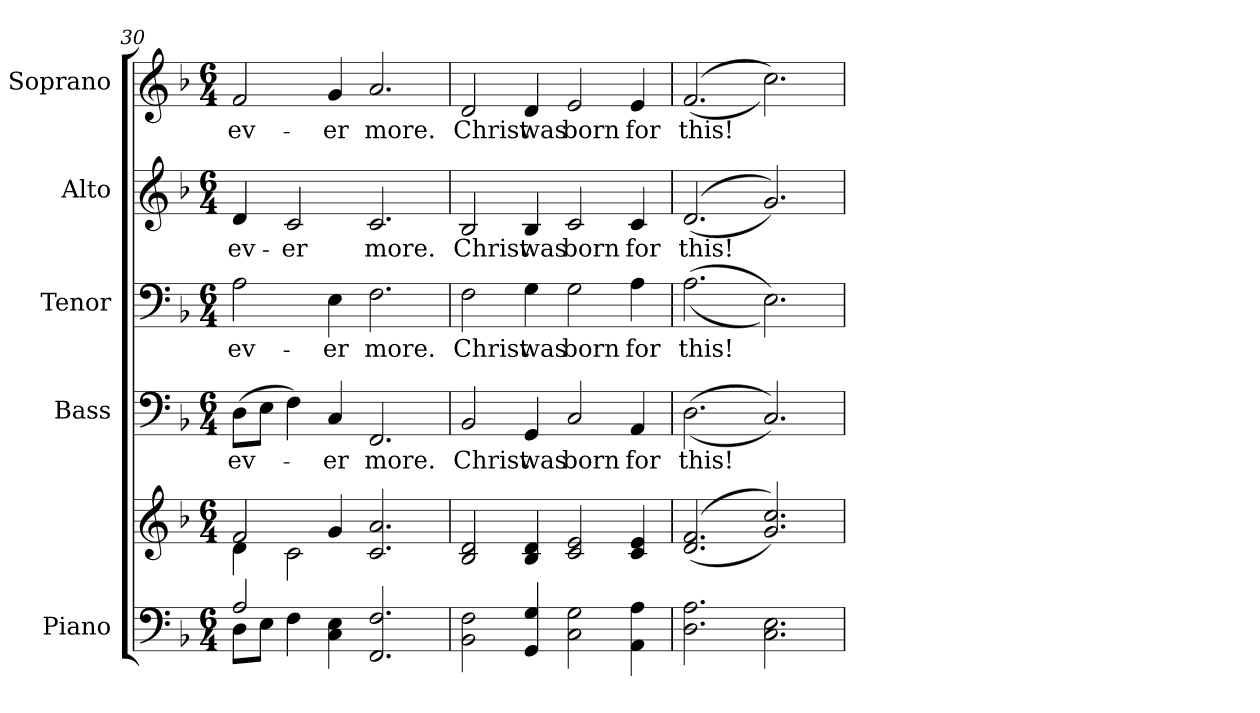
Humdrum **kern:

**kern	**kern	**kern	**text	**kern	**text	**kern	**text	**kern	**text
*part5	*part5	*part4	*part4	*part3	*part3	*part2	*part2	*part1	*part1
*staff6	*staff5	*staff4	*staff4	*staff3	*staff3	*staff2	*staff2	*staff1	*staff1
*I"Piano	*	*I"Bass	*	*I"Tenor	*	*I"Alto	*	*I"Soprano	*
*I'Pno.	*	*I'B.	*	*I'T.	*	*I'A.	*	*I'S.	*
!!LO:PB:g=z
*clefF4	*clefG2	*clefF4	*	*clefF4	*	*clefG2	*	*clefG2	*
*k[b-]	*k[b-]	*k[b-]	*	*k[b-]	*	*k[b-]	*	*k[b-]	*
*F:	*F:	*F:	*	*F:	*	*F:	*	*F:	*
*M6/4	*M6/4	*M6/4	*	*M6/4	*	*M6/4	*	*M6/4	*
=30	=30	=30	=30	=30	=30	=30	=30	=30	=30
*^	*^	*	*	*	*	*	*	*	*
!	!	!	!	!	!LO:LY:b:color=#000000	!	!	!	!	!	!
!	!	!	!	!	!	!	!LO:LY:b:color=#000000	!	!	!	!
!	!	!	!	!	!	!	!	!	!LO:LY:b:color=#000000	!	!
!	!	!	!	!	!	!	!	!	!	!	!LO:LY:b:color=#000000
2Ai/	8Di\L	2fi/	4di\	(8Di\L	ev-	2Ai\	ev-	4di/	ev-	2fi/	ev-
.	8Ei\J	.	.	8Ei\J	.	.	.	.	.	.	.
!	!	!	!	!	!	!	!	!	!LO:LY:b:color=#000000	!	!
.	4Fi\	.	2ci\	4Fi\)	.	.	.	2ci/	er	.	.
!	!	!	!	!	!LO:LY:b:color=#000000	!	!	!	!	!	!
!	!	!	!	!	!	!	!LO:LY:b:color=#000000	!	!	!	!
!	!	!	!	!	!	!	!	!	!	!	!LO:LY:b:color=#000000
4Ci\ 4Ei	4ryy	4gi/	.	4Ci/	-er	4Ei\	-er	.	.	4gi/	-er
!	!	!	!	!	!LO:LY:b:color=#000000	!	!	!	!	!	!
!	!	!	!	!	!	!	!LO:LY:b:color=#000000	!	!	!	!
!	!	!	!	!	!	!	!	!	!LO:LY:b:color=#000000	!	!
!	!	!	!	!	!	!	!	!	!	!	!LO:LY:b:color=#000000
2.FFi/ 2.Fi	2.ryy	2.ci/ 2.ai	2.ryy	2.FFi/	more.	2.Fi\	more.	2.ci/	more.	2.ai/	more.
*v	*v	*	*	*	*	*	*	*	*	*	*
*	*v	*v	*	*	*	*	*	*	*	*
=31	=31	=31	=31	=31	=31	=31	=31	=31	=31
*^	*^	*	*	*	*	*	*	*	*
!	!	!	!	!	!LO:LY:b:color=#000000	!	!	!	!	!	!
*v	*v	*	*	*	*	*	*	*	*	*	*
*	*v	*v	*	*	*	*	*	*	*	*
*^	*^	*	*	*	*	*	*	*	*
!	!	!	!	!	!	!	!LO:LY:b:color=#000000	!	!	!	!
*v	*v	*	*	*	*	*	*	*	*	*	*
*	*v	*v	*	*	*	*	*	*	*	*
*^	*^	*	*	*	*	*	*	*	*
!	!	!	!	!	!	!	!	!	!LO:LY:b:color=#000000	!	!
*v	*v	*	*	*	*	*	*	*	*	*	*
*	*v	*v	*	*	*	*	*	*	*	*
*^	*^	*	*	*	*	*	*	*	*
!	!	!	!	!	!	!	!	!	!	!	!LO:LY:b:color=#000000
*v	*v	*	*	*	*	*	*	*	*	*	*
*	*v	*v	*	*	*	*	*	*	*	*
2BB-i\ 2Fi	2B-i/ 2di	2BB-i/	Christ	2Fi\	Christ	2B-i/	Christ	2di/	Christ
!	!	!	!LO:LY:b:color=#000000	!	!	!	!	!	!
!	!	!	!	!	!LO:LY:b:color=#000000	!	!	!	!
!	!	!	!	!	!	!	!LO:LY:b:color=#000000	!	!
!	!	!	!	!	!	!	!	!	!LO:LY:b:color=#000000
4GGi/ 4Gi	4B-i/ 4di	4GGi/	was	4Gi\	was	4B-i/	was	4di/	was
!	!	!	!LO:LY:b:color=#000000	!	!	!	!	!	!
!	!	!	!	!	!LO:LY:b:color=#000000	!	!	!	!
!	!	!	!	!	!	!	!LO:LY:b:color=#000000	!	!
!	!	!	!	!	!	!	!	!	!LO:LY:b:color=#000000
2Ci\ 2Gi	2ci/ 2ei	2Ci/	born	2Gi\	born	2ci/	born	2ei/	born
!	!	!	!LO:LY:b:color=#000000	!	!	!	!	!	!
!	!	!	!	!	!LO:LY:b:color=#000000	!	!	!	!
!	!	!	!	!	!	!	!LO:LY:b:color=#000000	!	!
!	!	!	!	!	!	!	!	!	!LO:LY:b:color=#000000
4AAi\ 4Ai	4ci/ 4ei	4AAi/	for	4Ai\	for	4ci/	for	4ei/	for
=32	=32	=32	=32	=32	=32	=32	=32	=32	=32
!	!	!	!LO:LY:b:color=#000000	!	!	!	!	!	!
!	!	!	!	!	!LO:LY:b:color=#000000	!	!	!	!
!	!	!	!	!	!	!	!LO:LY:b:color=#000000	!	!
!	!	!	!	!	!	!	!	!	!LO:LY:b:color=#000000
2.Di\ 2.Ai	((2.di/ 2.fi	((2.Di\	this!	((2.Ai\	this!	((2.di/	this!	((2.fi/	this!
2.Ci\ 2.Ei	2.gi/ 2.cci))	2.Ci/))	.	2.Ei\))	.	2.gi/))	.	2.cci\))	.
=	=	=	=	=	=	=	=	=	=
*-	*-	*-	*-	*-	*-	*-	*-	*-	*-
